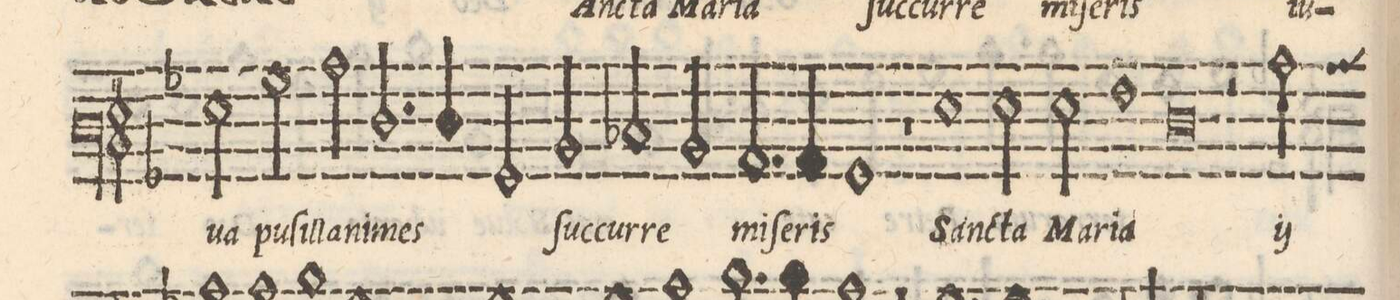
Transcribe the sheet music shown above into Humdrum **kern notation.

**kern	**text
*I"BASSVS	*
*clefF3	*
*k[b-]	*
*met(C|)	*
*M2/1	*
=9-	=9-
2G\	-ua
2B-\	pu-
2c\	-ſil-
=10-	=10-
2.F/	-la-
4F/	-ni-
2BB-/	-mes
2D/	ſuc-
=11-	=11-
2E-X/	-cur-
2D/	-re
2.C/	mi-
4C/	-ſe-
=12-	=12-
1BB-	-ris
1r	.
=13-	=13-
1G	San-
2G\	-cta
2G\	Ma-
=14-	=14-
1A	-ri-
0F	-a
=15-	=15-
2r	.
*	*ij
2c\	San-
*custos:c	*
*-	*-
